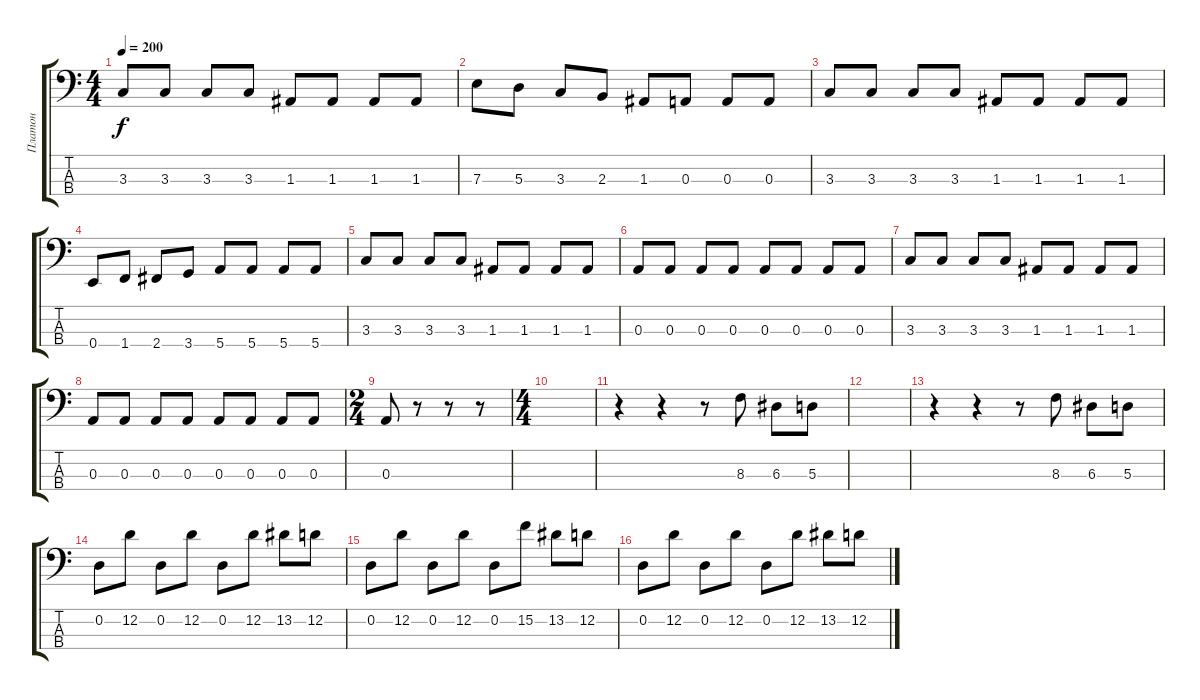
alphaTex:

\track ("Платон" "Платон") {instrument electricbassfinger}
\staff {score tabs}
\tuning (G2 D2 A1 E1) {hide}
\ts (4 4)
\tempo 200
\clef f4
\ks c
3.3.8{dy f} 3.3.8 3.3.8 3.3.8 1.3.8 1.3.8 1.3.8 1.3.8 |
7.3.8 5.3.8 3.3.8 2.3.8 1.3.8 0.3.8 0.3.8 0.3.8 |
3.3.8 3.3.8 3.3.8 3.3.8 1.3.8 1.3.8 1.3.8 1.3.8 |
0.4.8 1.4.8 2.4.8 3.4.8 5.4.8 5.4.8 5.4.8 5.4.8 |
3.3.8 3.3.8 3.3.8 3.3.8 1.3.8 1.3.8 1.3.8 1.3.8 |
0.3.8 0.3.8 0.3.8 0.3.8 0.3.8 0.3.8 0.3.8 0.3.8 |
3.3.8 3.3.8 3.3.8 3.3.8 1.3.8 1.3.8 1.3.8 1.3.8 |
0.3.8 0.3.8 0.3.8 0.3.8 0.3.8 0.3.8 0.3.8 0.3.8 |
\ts (2 4)
0.3.8 r.8 r.8 r.8 |
\ts (4 4)
|
r.4 r.4 r.8 8.3.8 6.3.8 5.3.8 |
|
r.4 r.4 r.8 8.3.8 6.3.8 5.3.8 |
0.2.8 12.2.8 0.2.8 12.2.8 0.2.8 12.2.8 13.2.8 12.2.8 |
0.2.8 12.2.8 0.2.8 12.2.8 0.2.8 15.2.8 13.2.8 12.2.8 |
0.2.8 12.2.8 0.2.8 12.2.8 0.2.8 12.2.8 13.2.8 12.2.8
